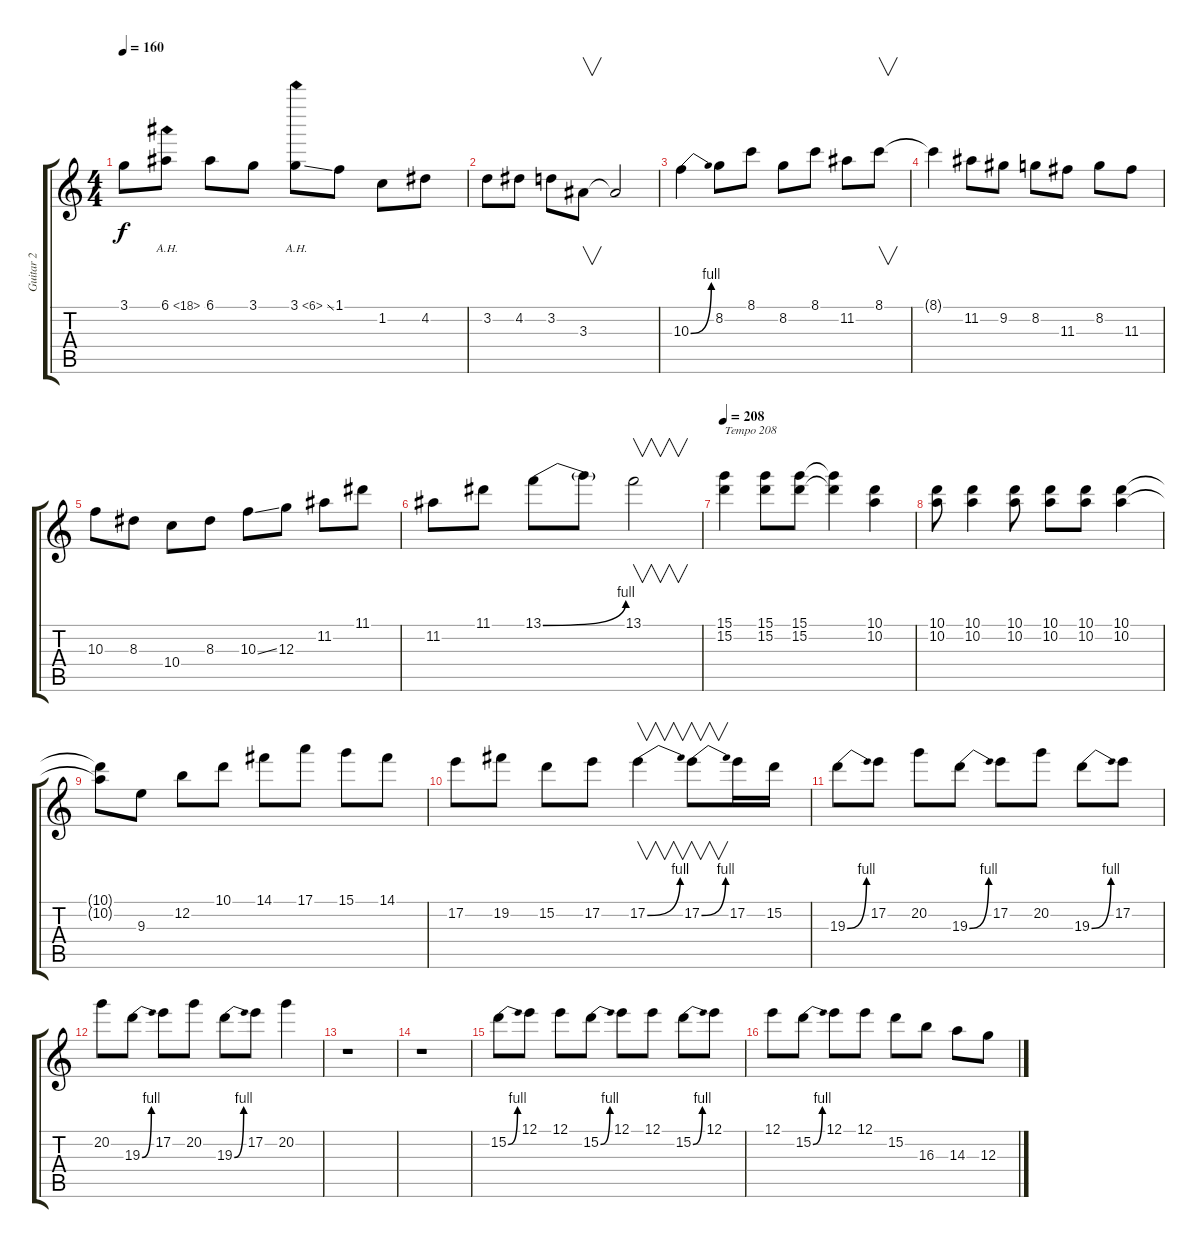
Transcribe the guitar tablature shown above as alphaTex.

\track ("Guitar 2" "Guitar 2") {instrument distortionguitar}
\staff {score tabs}
\tuning (E4 B3 G3 D3 A2 E2) {hide}
\ts (4 4)
\tempo 160
\clef g2
\ks c
3.1.8{dy f} 6.1{ah 12}.8 6.1.8 3.1.8 3.1{ah 3 ss}.8 1.1.8 1.2.8 4.2.8 |
3.2.8 4.2.8 3.2.8 3.3.8{v} 3.3{t}.2 |
10.3{be (bend 0 0 60 4)}.4 8.2.8 8.1.8 8.2.8 8.1.8 11.2.8 8.1.8{v} |
8.1{t}.4 11.2.8 9.2.8 8.2.8 11.3.8 8.2.8 11.3.8 |
10.3.8 8.3.8 10.4.8 8.3.8 10.3{ss}.8 12.3.8 11.2.8 11.1.8 |
11.2.8 11.1.8 13.1{be (bend 0 0 60 4)}.8 13.1{t}.8 13.1.2{v} |
\tempo 208
(15.1 15.2).4{txt "Tempo 208"} (15.1 15.2).8 (15.1 15.2).8 (15.1{t} 15.2{t}).4 (10.1 10.2).4 |
(10.1 10.2).8 (10.1 10.2).4 (10.1 10.2).8 (10.1 10.2).8 (10.1 10.2).8 (10.1 10.2).4 |
(10.1{t} 10.2{t}).8 9.3.8 12.2.8 10.1.8 14.1.8 17.1.8 15.1.8 14.1.8 |
17.2.8 19.2.8 15.2.8 17.2.8 17.2{be (bend 0 0 60 4)}.4{v} 17.2{be (bend 0 0 60 4)}.8{v} 17.2.16 15.2.16 |
19.3{be (bend 0 0 60 4)}.8 17.2.8 20.2.8 19.3{be (bend 0 0 60 4)}.8 17.2.8 20.2.8 19.3{be (bend 0 0 60 4)}.8 17.2.8 |
20.2.8 19.3{be (bend 0 0 60 4)}.8 17.2.8 20.2.8 19.3{be (bend 0 0 60 4)}.8 17.2.8 20.2.4 |
r.1 |
r.1 |
15.2{be (bend 0 0 60 4)}.8 12.1.8 12.1.8 15.2{be (bend 0 0 60 4)}.8 12.1.8 12.1.8 15.2{be (bend 0 0 60 4)}.8 12.1.8 |
12.1.8 15.2{be (bend 0 0 60 4)}.8 12.1.8 12.1.8 15.2.8 16.3.8 14.3.8 12.3.8
